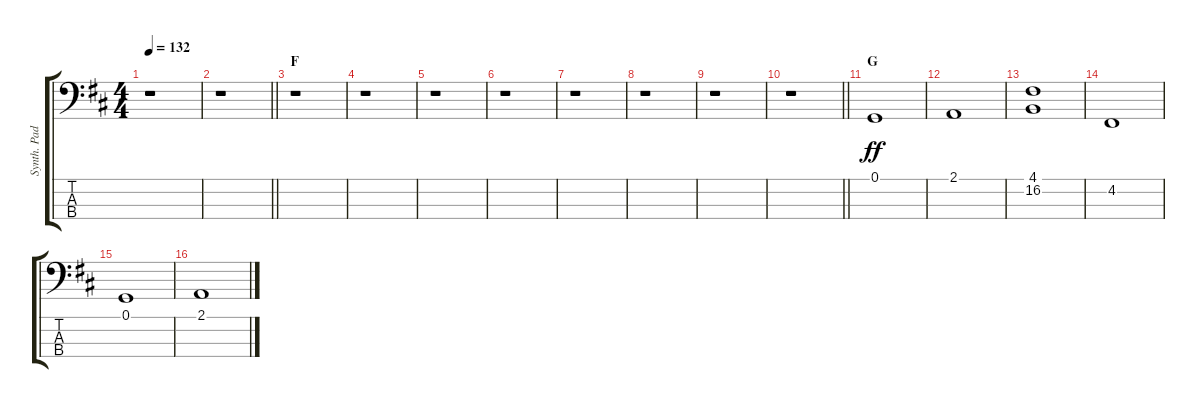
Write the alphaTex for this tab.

\track ("Synth. Pad IV" "Synth. Pad") {instrument pad2warm}
\staff {score tabs}
\tuning (G2 D2 A1 E1) {hide}
\ts (4 4)
\tempo 132
\clef f4
\ks d
r.1{dy ff} |
\barLineRight lightlight
r.1 |
\section ("" "F")
r.1 |
r.1 |
r.1 |
r.1 |
r.1 |
r.1 |
r.1 |
\barLineRight lightlight
r.1 |
\section ("" "G")
0.1.1 |
2.1.1 |
(4.1 16.2).1 |
4.2.1 |
0.1.1 |
2.1.1
